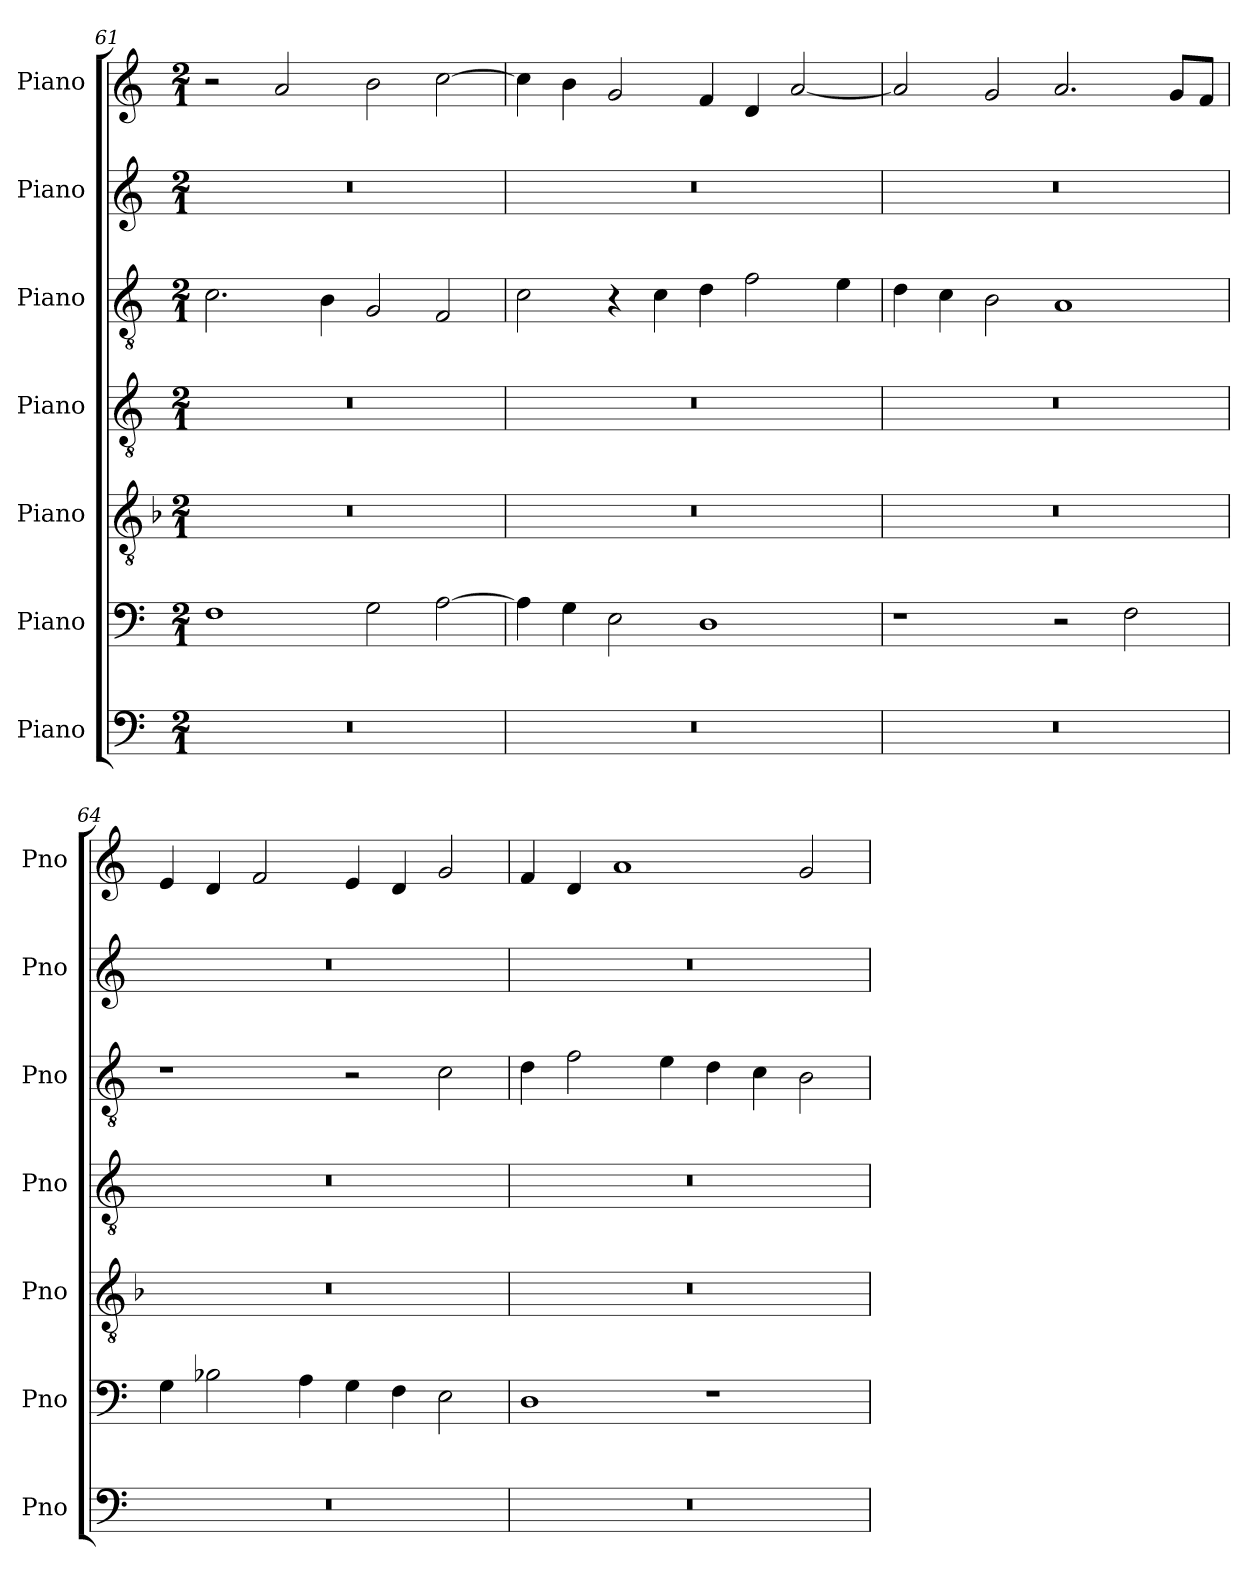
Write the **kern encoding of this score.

**kern	**kern	**kern	**kern	**kern	**kern	**kern
*part7	*part6	*part5	*part4	*part3	*part2	*part1
*staff7	*staff6	*staff5	*staff4	*staff3	*staff2	*staff1
*I"Piano	*I"Piano	*I"Piano	*I"Piano	*I"Piano	*I"Piano	*I"Piano
*I'Pno	*I'Pno	*I'Pno	*I'Pno	*I'Pno	*I'Pno	*I'Pno
*clefF4	*clefF4	*clefGv2	*clefGv2	*clefGv2	*clefG2	*clefG2
*k[]	*k[]	*k[b-]	*k[]	*k[]	*k[]	*k[]
*M2/1	*M2/1	*M2/1	*M2/1	*M2/1	*M2/1	*M2/1
=61	=61	=61	=61	=61	=61	=61
0r	1F	0r	0r	2.c\	0r	2r
.	.	.	.	.	.	2a/
.	.	.	.	4B\	.	.
.	2G\	.	.	2G/	.	2b\
.	[2A\	.	.	2F/	.	[2cc\
!!LO:PB:g=z
=62	=62	=62	=62	=62	=62	=62
0r	4A\]	0r	0r	2c\	0r	4cc\]
.	4G\	.	.	.	.	4b\
.	2E\	.	.	4r	.	2g/
.	.	.	.	4c\	.	.
.	1D	.	.	4d\	.	4f/
.	.	.	.	2f\	.	4d/
.	.	.	.	.	.	[2a/
.	.	.	.	4e\	.	.
=63	=63	=63	=63	=63	=63	=63
0r	1r	0r	0r	4d\	0r	2a/]
.	.	.	.	4c\	.	.
.	.	.	.	2B\	.	2g/
.	2r	.	.	1A	.	2.a/
.	2F\	.	.	.	.	.
.	.	.	.	.	.	8g/L
.	.	.	.	.	.	8f/J
=64	=64	=64	=64	=64	=64	=64
0r	4G\	0r	0r	1r	0r	4e/
.	2B-X\	.	.	.	.	4d/
.	.	.	.	.	.	2f/
.	4A\	.	.	.	.	.
.	4G\	.	.	2r	.	4e/
.	4F\	.	.	.	.	4d/
.	2E\	.	.	2c\	.	2g/
!!LO:LB:g=z
=65	=65	=65	=65	=65	=65	=65
0r	1D	0r	0r	4d\	0r	4f/
.	.	.	.	2f\	.	4d/
.	.	.	.	.	.	1a
.	.	.	.	4e\	.	.
.	1r	.	.	4d\	.	.
.	.	.	.	4c\	.	.
.	.	.	.	2B\	.	2g/
=	=	=	=	=	=	=
*-	*-	*-	*-	*-	*-	*-
